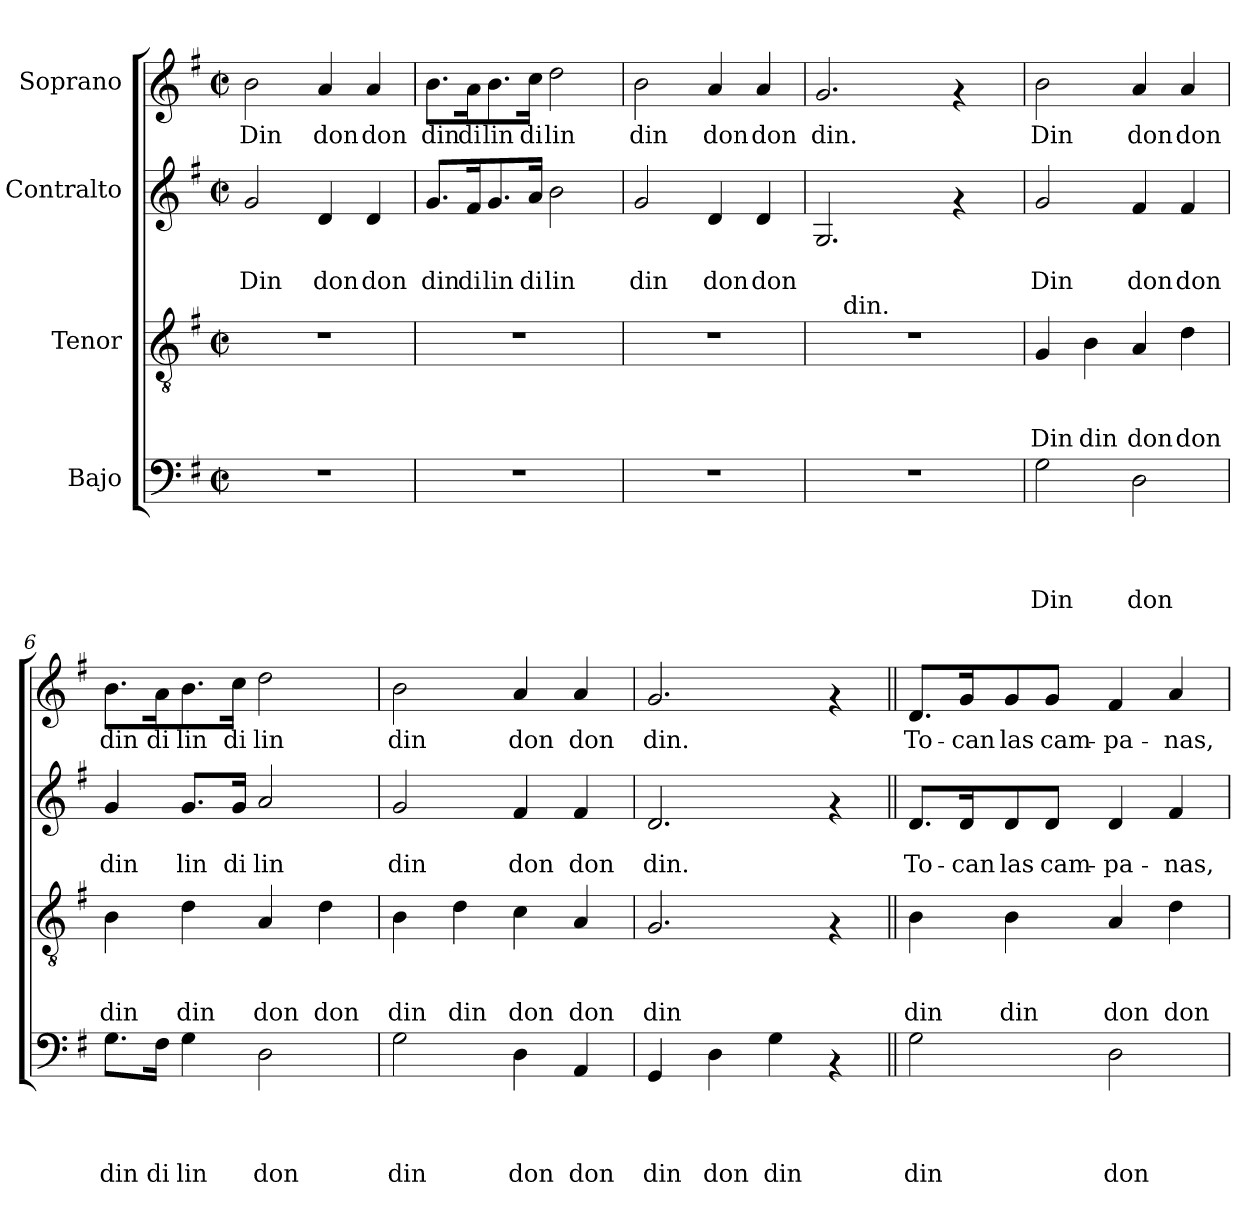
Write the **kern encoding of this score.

**kern	**text	**text	**text	**text	**kern	**text	**text	**text	**kern	**text	**text	**kern	**text
*part4	*part4	*part4	*part4	*part4	*part3	*part3	*part3	*part3	*part2	*part2	*part2	*part1	*part1
*staff4	*staff4	*staff4	*staff4	*staff4	*staff3	*staff3	*staff3	*staff3	*staff2	*staff2	*staff2	*staff1	*staff1
*I"Bajo	*	*	*	*	*I"Tenor	*	*	*	*I"Contralto	*	*	*I"Soprano	*
*clefF4	*	*	*	*	*clefGv2	*	*	*	*clefG2	*	*	*clefG2	*
*k[f#]	*	*	*	*	*k[f#]	*	*	*	*k[f#]	*	*	*k[f#]	*
*G:	*	*	*	*	*G:	*	*	*	*G:	*	*	*G:	*
*M2/2	*	*	*	*	*M2/2	*	*	*	*M2/2	*	*	*M2/2	*
*met(c|)	*	*	*	*	*met(c|)	*	*	*	*met(c|)	*	*	*met(c|)	*
=1	=1	=1	=1	=1	=1	=1	=1	=1	=1	=1	=1	=1	=1
!	!	!	!	!	!	!	!	!	!	!	!LO:LY:b	!	!LO:LY:b
1r	.	.	.	.	1r	.	.	.	2g/	.	Din	2b\	Din
!	!	!	!	!	!	!	!	!	!	!	!LO:LY:b	!	!LO:LY:b
.	.	.	.	.	.	.	.	.	4d/	.	don	4a/	don
!	!	!	!	!	!	!	!	!	!	!	!LO:LY:b	!	!LO:LY:b
.	.	.	.	.	.	.	.	.	4d/	.	don	4a/	don
=2	=2	=2	=2	=2	=2	=2	=2	=2	=2	=2	=2	=2	=2
!	!	!	!	!	!	!	!	!	!	!	!LO:LY:b	!	!LO:LY:b
1r	.	.	.	.	1r	.	.	.	8.g/L	.	din	8.b\L	din
!	!	!	!	!	!	!	!	!	!	!	!LO:LY:b	!	!LO:LY:b
.	.	.	.	.	.	.	.	.	16f#/K	.	di	16a\K	di
!	!	!	!	!	!	!	!	!	!	!	!LO:LY:b	!	!LO:LY:b
.	.	.	.	.	.	.	.	.	8.g/	.	lin	8.b\	lin
!	!	!	!	!	!	!	!	!	!	!	!LO:LY:b	!	!LO:LY:b
.	.	.	.	.	.	.	.	.	16a/Jk	.	di	16cc\Jk	di
!	!	!	!	!	!	!	!	!	!	!	!LO:LY:b	!	!LO:LY:b
.	.	.	.	.	.	.	.	.	2b\	.	lin	2dd\	lin
=3	=3	=3	=3	=3	=3	=3	=3	=3	=3	=3	=3	=3	=3
!	!	!	!	!	!	!	!	!	!	!	!LO:LY:b	!	!LO:LY:b
1r	.	.	.	.	1r	.	.	.	2g/	.	din	2b\	din
!	!	!	!	!	!	!	!	!	!	!	!LO:LY:b	!	!LO:LY:b
.	.	.	.	.	.	.	.	.	4d/	.	don	4a/	don
!	!	!	!	!	!	!	!	!	!	!	!LO:LY:b	!	!LO:LY:b
.	.	.	.	.	.	.	.	.	4d/	.	don	4a/	don
=4	=4	=4	=4	=4	=4	=4	=4	=4	=4	=4	=4	=4	=4
!	!	!	!	!	!	!	!	!	!	!	!	!	!LO:LY:b
*	*	*	*	*	*^	*	*	*	*	*	*	*	*
1r	.	.	.	.	1r	16.ryy	.	.	.	2.G/	.	.	2.g/	din.
!	!	!	!	!	!	!LO:TX:a:t=din.	!	!	!	!	!	!	!	!
.	.	.	.	.	.	2ryy	.	.	.	.	.	.	.	.
.	.	.	.	.	.	4ryy	.	.	.	.	.	.	.	.
.	.	.	.	.	.	.	.	.	.	4rf	.	.	4rf	.
.	.	.	.	.	.	8ryy	.	.	.	.	.	.	.	.
.	.	.	.	.	.	32ryy	.	.	.	.	.	.	.	.
=5	=5	=5	=5	=5	=5	=5	=5	=5	=5	=5	=5	=5	=5	=5
!	!	!	!	!LO:LY:b	!	!	!	!	!LO:LY:b	!	!	!LO:LY:b	!	!LO:LY:b
*	*	*	*	*	*v	*v	*	*	*	*	*	*	*	*
2G\	.	.	.	Din	4G/	.	.	Din	2g/	.	Din	2b\	Din
!	!	!	!	!	!	!	!	!LO:LY:b	!	!	!	!	!
.	.	.	.	.	4B\	.	.	din	.	.	.	.	.
!	!	!	!	!LO:LY:b	!	!	!	!LO:LY:b	!	!	!LO:LY:b	!	!LO:LY:b
2D\	.	.	.	don	4A/	.	.	don	4f#/	.	don	4a/	don
!	!	!	!	!	!	!	!	!LO:LY:b	!	!	!LO:LY:b	!	!LO:LY:b
.	.	.	.	.	4d\	.	.	don	4f#/	.	don	4a/	don
=6	=6	=6	=6	=6	=6	=6	=6	=6	=6	=6	=6	=6	=6
!	!	!	!	!LO:LY:b	!	!	!	!LO:LY:b	!	!	!LO:LY:b	!	!LO:LY:b
8.G\L	.	.	.	din	4B\	.	.	din	4g/	.	din	8.b\L	din
!	!	!	!	!LO:LY:b	!	!	!	!	!	!	!	!	!LO:LY:b
16F#\Jk	.	.	.	di	.	.	.	.	.	.	.	16a\K	di
!	!	!	!	!LO:LY:b	!	!	!	!LO:LY:b	!	!	!LO:LY:b	!	!LO:LY:b
4G\	.	.	.	lin	4d\	.	.	din	8.g/L	.	lin	8.b\	lin
!	!	!	!	!	!	!	!	!	!	!	!LO:LY:b	!	!LO:LY:b
.	.	.	.	.	.	.	.	.	16g/Jk	.	di	16cc\Jk	di
!	!	!	!	!LO:LY:b	!	!	!	!LO:LY:b	!	!	!LO:LY:b	!	!LO:LY:b
2D\	.	.	.	don	4A/	.	.	don	2a/	.	lin	2dd\	lin
!	!	!	!	!	!	!	!	!LO:LY:b	!	!	!	!	!
.	.	.	.	.	4d\	.	.	don	.	.	.	.	.
!!LO:LB:g=z
=7	=7	=7	=7	=7	=7	=7	=7	=7	=7	=7	=7	=7	=7
!	!	!	!	!LO:LY:b	!	!	!	!LO:LY:b	!	!	!LO:LY:b	!	!LO:LY:b
2G\	.	.	.	din	4B\	.	.	din	2g/	.	din	2b\	din
!	!	!	!	!	!	!	!	!LO:LY:b	!	!	!	!	!
.	.	.	.	.	4d\	.	.	din	.	.	.	.	.
!	!	!	!	!LO:LY:b	!	!	!	!LO:LY:b	!	!	!LO:LY:b	!	!LO:LY:b
4D\	.	.	.	don	4c\	.	.	don	4f#/	.	don	4a/	don
!	!	!	!	!LO:LY:b	!	!	!	!LO:LY:b	!	!	!LO:LY:b	!	!LO:LY:b
4AA/	.	.	.	don	4A/	.	.	don	4f#/	.	don	4a/	don
=8	=8	=8	=8	=8	=8	=8	=8	=8	=8	=8	=8	=8	=8
!	!	!	!	!LO:LY:b	!	!	!	!LO:LY:b	!	!	!LO:LY:b	!	!LO:LY:b
4GG/	.	.	.	din	2.G/	.	.	din	2.d/	.	din.	2.g/	din.
!	!	!	!	!LO:LY:b	!	!	!	!	!	!	!	!	!
4D\	.	.	.	don	.	.	.	.	.	.	.	.	.
!	!	!	!	!LO:LY:b	!	!	!	!	!	!	!	!	!
4G\	.	.	.	din	.	.	.	.	.	.	.	.	.
4rAA	.	.	.	.	4rF	.	.	.	4rf	.	.	4rf	.
=9||	=9||	=9||	=9||	=9||	=9||	=9||	=9||	=9||	=9||	=9||	=9||	=9||	=9||
!	!	!	!	!LO:LY:b	!	!	!	!LO:LY:b	!	!	!LO:LY:b	!	!LO:LY:b
2G\	.	.	.	din	4B\	.	.	din	8.d/L	.	To-	8.d/L	To-
!	!	!	!	!	!	!	!	!	!	!	!LO:LY:b	!	!LO:LY:b
.	.	.	.	.	.	.	.	.	16d/K	.	-can	16g/K	-can
!	!	!	!	!	!	!	!	!LO:LY:b	!	!	!LO:LY:b	!	!LO:LY:b
.	.	.	.	.	4B\	.	.	din	8d/	.	las	8g/	las
!	!	!	!	!	!	!	!	!	!	!	!LO:LY:b	!	!LO:LY:b
.	.	.	.	.	.	.	.	.	8d/J	.	cam-	8g/J	cam-
!	!	!	!	!LO:LY:b	!	!	!	!LO:LY:b	!	!	!LO:LY:b	!	!LO:LY:b
2D\	.	.	.	don	4A/	.	.	don	4d/	.	-pa-	4f#/	-pa-
!	!	!	!	!	!	!	!	!LO:LY:b	!	!	!LO:LY:b	!	!LO:LY:b
.	.	.	.	.	4d\	.	.	don	4f#/	.	-nas,	4a/	-nas,
=	=	=	=	=	=	=	=	=	=	=	=	=	=
*-	*-	*-	*-	*-	*-	*-	*-	*-	*-	*-	*-	*-	*-
